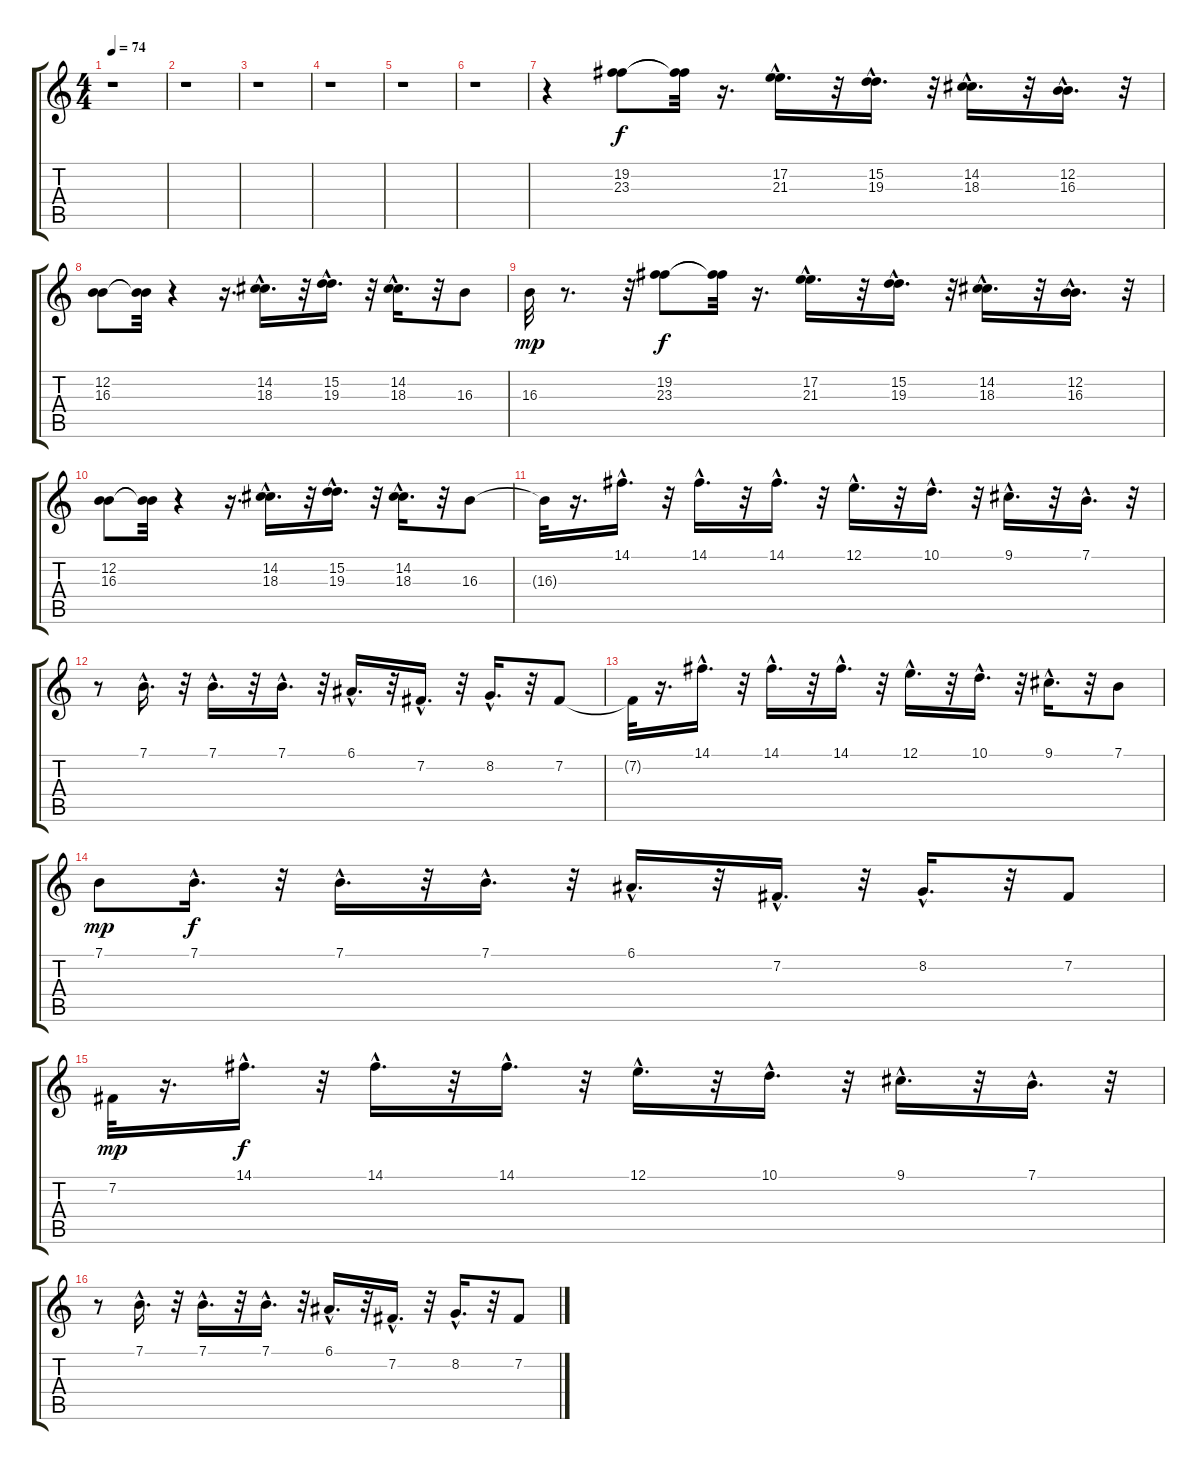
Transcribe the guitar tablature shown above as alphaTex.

\track "" {instrument panflute}
\staff {score tabs}
\tuning (E4 B3 G3 D3 A2 E2) {hide}
\ts (4 4)
\tempo 74
\clef g2
\ks c
r.1{dy mp} |
r.1 |
r.1 |
r.1 |
r.1 |
r.1 |
r.4 (19.2 23.3).8{dy f} (19.2{t} 23.3{t}).32 r.16{d} (17.2{hac} 21.3{hac}).16{d} r.32 (15.2{hac} 19.3{hac}).16{d} r.32 (14.2{hac} 18.3{hac}).16{d} r.32 (12.2{hac} 16.3{hac}).16{d} r.32 |
(12.2 16.3).8 (12.2{t} 16.3{t}).32 r.4 r.16{d} (14.2{hac} 18.3{hac}).16{d} r.32 (15.2{hac} 19.3{hac}).16{d} r.32 (14.2{hac} 18.3{hac}).16{d} r.32 16.3.8 |
16.3.32{dy mp} r.8{d} r.32 (19.2 23.3).8{dy f} (19.2{t} 23.3{t}).32 r.16{d} (17.2{hac} 21.3{hac}).16{d} r.32 (15.2{hac} 19.3{hac}).16{d} r.32 (14.2{hac} 18.3{hac}).16{d} r.32 (12.2{hac} 16.3{hac}).16{d} r.32 |
(12.2 16.3).8 (12.2{t} 16.3{t}).32 r.4 r.16{d} (14.2{hac} 18.3{hac}).16{d} r.32 (15.2{hac} 19.3{hac}).16{d} r.32 (14.2{hac} 18.3{hac}).16{d} r.32 16.3.8 |
16.3{t}.32 r.16{d} 14.1{hac}.16{d} r.32 14.1{hac}.16{d} r.32 14.1{hac}.16{d} r.32 12.1{hac}.16{d} r.32 10.1{hac}.16{d} r.32 9.1{hac}.16{d} r.32 7.1{hac}.16{d} r.32 |
r.8 7.1{hac}.16{d} r.32 7.1{hac}.16{d} r.32 7.1{hac}.16{d} r.32 6.1{hac}.16{d} r.32 7.2{hac}.16{d} r.32 8.2{hac}.16{d} r.32 7.2.8 |
7.2{t}.32 r.16{d} 14.1{hac}.16{d} r.32 14.1{hac}.16{d} r.32 14.1{hac}.16{d} r.32 12.1{hac}.16{d} r.32 10.1{hac}.16{d} r.32 9.1{hac}.16{d} r.32 7.1.8 |
7.1.8{dy mp} 7.1{hac}.16{d dy f} r.32 7.1{hac}.16{d} r.32 7.1{hac}.16{d} r.32 6.1{hac}.16{d} r.32 7.2{hac}.16{d} r.32 8.2{hac}.16{d} r.32 7.2.8 |
7.2.32{dy mp} r.16{d} 14.1{hac}.16{d dy f} r.32 14.1{hac}.16{d} r.32 14.1{hac}.16{d} r.32 12.1{hac}.16{d} r.32 10.1{hac}.16{d} r.32 9.1{hac}.16{d} r.32 7.1{hac}.16{d} r.32 |
r.8 7.1{hac}.16{d} r.32 7.1{hac}.16{d} r.32 7.1{hac}.16{d} r.32 6.1{hac}.16{d} r.32 7.2{hac}.16{d} r.32 8.2{hac}.16{d} r.32 7.2.8
